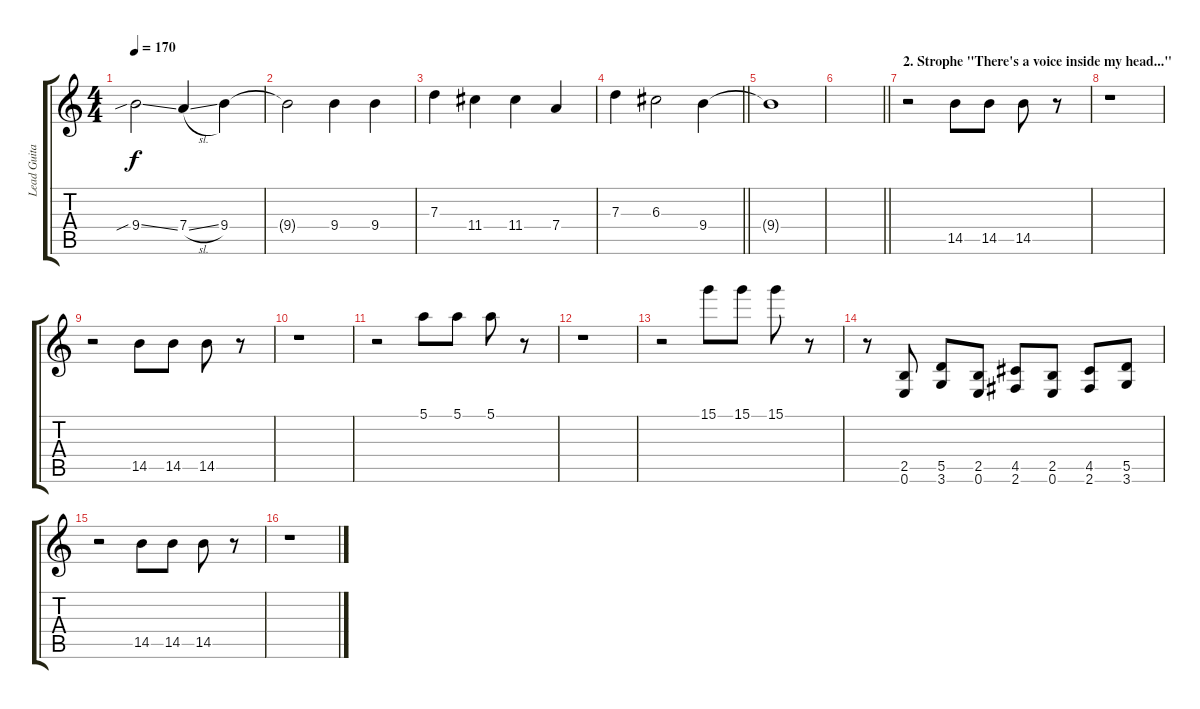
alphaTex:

\track ("Lead Guitar" "Lead Guita") {instrument distortionguitar}
\staff {score tabs}
\tuning (E4 B3 G3 D3 A2 E2) {hide}
\ts (4 4)
\tempo 170
\clef g2
\ks c
9.4{sib ss}.2{dy f} 7.4{sl}.4 9.4.4 |
9.4{t}.2 9.4.4 9.4.4 |
7.3.4 11.4.4 11.4.4 7.4.4 |
\barLineRight lightlight
7.3.4 6.3.2 9.4.4 |
9.4{t}.1 |
\barLineRight lightlight
|
\section ("" "2. Strophe \"There's a voice inside my head...\"")
r.2 14.5.8 14.5.8 14.5.8 r.8 |
r.1 |
r.2 14.5.8 14.5.8 14.5.8 r.8 |
r.1 |
r.2 5.1.8 5.1.8 5.1.8 r.8 |
r.1 |
r.2 15.1.8 15.1.8 15.1.8 r.8 |
r.8 (2.5 0.6).8 (5.5 3.6).8 (2.5 0.6).8 (4.5 2.6).8 (2.5 0.6).8 (4.5 2.6).8 (5.5 3.6).8 |
r.2 14.5.8 14.5.8 14.5.8 r.8 |
r.1
